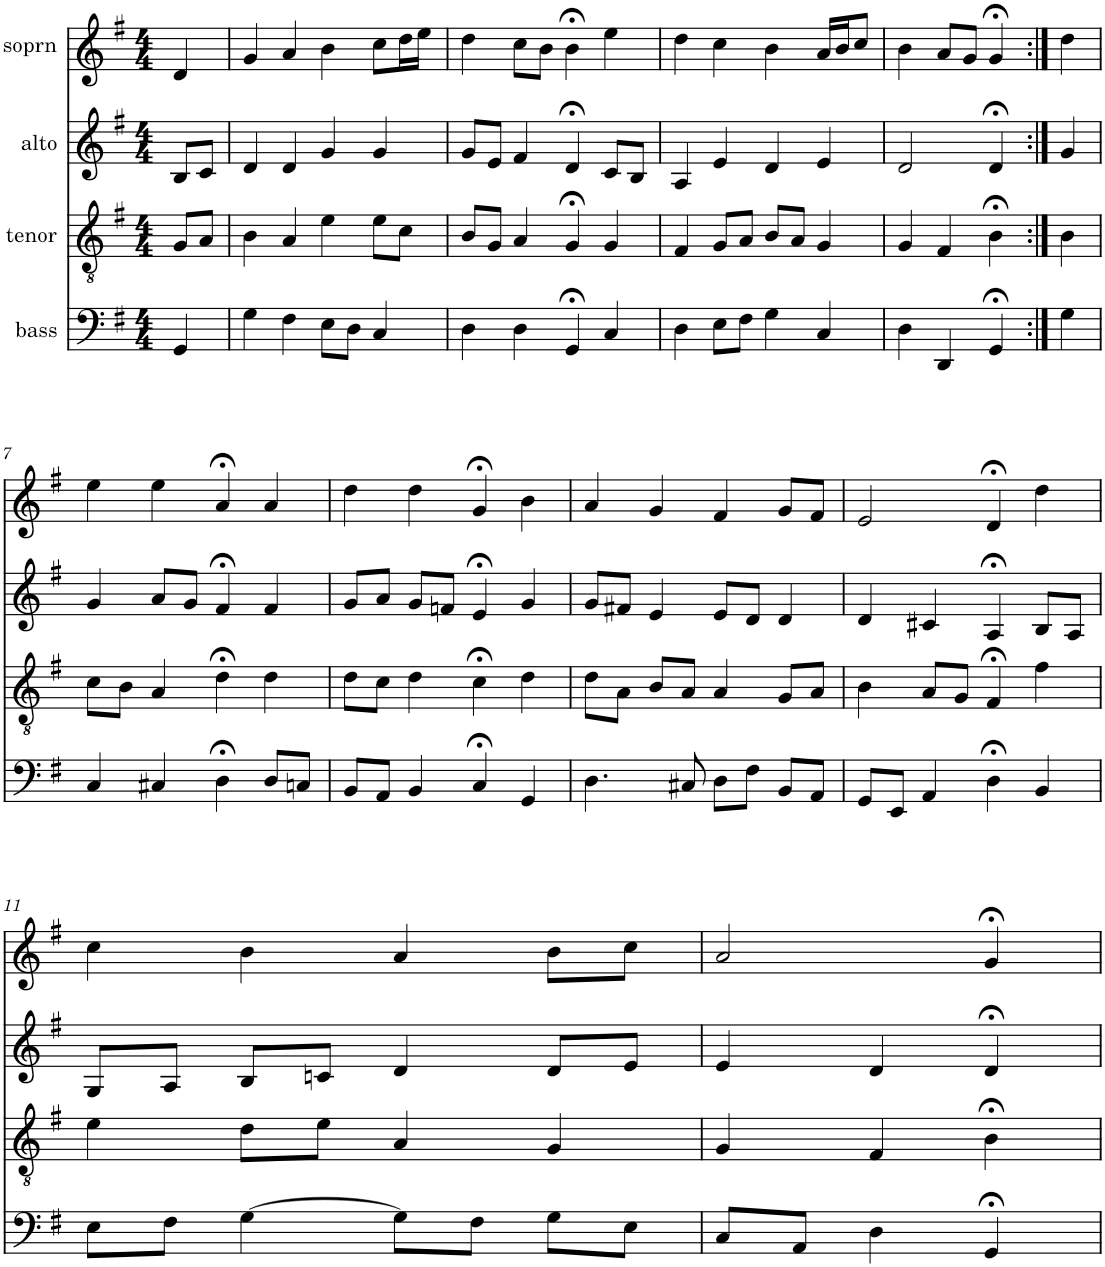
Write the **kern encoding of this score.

**kern	**kern	**kern	**kern
*part4	*part3	*part2	*part1
*staff4	*staff3	*staff2	*staff1
*I"bass	*I"tenor	*I"alto	*I"soprn
*clefF4	*clefGv2	*clefG2	*clefG2
*k[f#]	*k[f#]	*k[f#]	*k[f#]
*G:	*G:	*G:	*G:
*M4/4	*M4/4	*M4/4	*M4/4
=1	=1	=1	=1
4GG/	8G/L	8B/L	4d/
.	8A/J	8c/J	.
=2	=2	=2	=2
4G\	4B\	4d/	4g/
4F#\	4A/	4d/	4a/
8E\L	4e\	4g/	4b\
8D\J	.	.	.
4C/	8e\L	4g/	8cc\L
.	8c\J	.	16dd\L
.	.	.	16ee\JJ
=3	=3	=3	=3
4D\	8B/L	8g/L	4dd\
.	8G/J	8e/J	.
4D\	4A/	4f#/	8cc\L
.	.	.	8b\J
4GG;</	4G;</	4d;</	4b;<\
4C/	4G/	8c/L	4ee\
.	.	8B/J	.
=4	=4	=4	=4
4D\	4F#/	4A/	4dd\
8E\L	8G/L	4e/	4cc\
8F#\J	8A/J	.	.
4G\	8B/L	4d/	4b\
.	8A/J	.	.
4C/	4G/	4e/	16a/LL
.	.	.	16b/J
.	.	.	8cc/J
=5	=5	=5	=5
4D\	4G/	2d/	4b\
4DD/	4F#/	.	8a/L
.	.	.	8g/J
4GG;</	4B;<\	4d;</	4g;</
=6:|!	=6:|!	=6:|!	=6:|!
4G\	4B\	4g/	4dd\
!!LO:LB:g=z
=7	=7	=7	=7
4C/	8c\L	4g/	4ee\
.	8B\J	.	.
4C#X/	4A/	8a/L	4ee\
.	.	8g/J	.
4D;<\	4d;<\	4f#;</	4a;</
8D/L	4d\	4f#/	4a/
8Cn/J	.	.	.
=8	=8	=8	=8
8BB/L	8d\L	8g/L	4dd\
8AA/J	8c\J	8a/J	.
4BB/	4d\	8g/L	4dd\
.	.	8fn/J	.
4C;</	4c;<\	4e;</	4g;</
4GG/	4d\	4g/	4b\
=9	=9	=9	=9
4.D\	8d\L	8g/L	4a/
.	8A\J	8f#X/J	.
.	8B/L	4e/	4g/
8C#X/	8A/J	.	.
8D\L	4A/	8e/L	4f#/
8F#\J	.	8d/J	.
8BB/L	8G/L	4d/	8g/L
8AA/J	8A/J	.	8f#/J
=10	=10	=10	=10
8GG/L	4B\	4d/	2e/
8EE/J	.	.	.
4AA/	8A/L	4c#X/	.
.	8G/J	.	.
4D;<\	4F#;</	4A;</	4d;</
4BB/	4f#\	8B/L	4dd\
.	.	8A/J	.
!!LO:LB:g=z
=11	=11	=11	=11
8E\L	4e\	8G/L	4cc\
8F#\J	.	8A/J	.
[4G\	8d\L	8B/L	4b\
.	8e\J	8cn/J	.
8G\L]	4A/	4d/	4a/
8F#\J	.	.	.
8G\L	4G/	8d/L	8b\L
8E\J	.	8e/J	8cc\J
=12	=12	=12	=12
8C/L	4G/	4e/	2a/
8AA/J	.	.	.
4D\	4F#/	4d/	.
4GG;</	4B;<\	4d;</	4g;</
=	=	=	=
*-	*-	*-	*-
